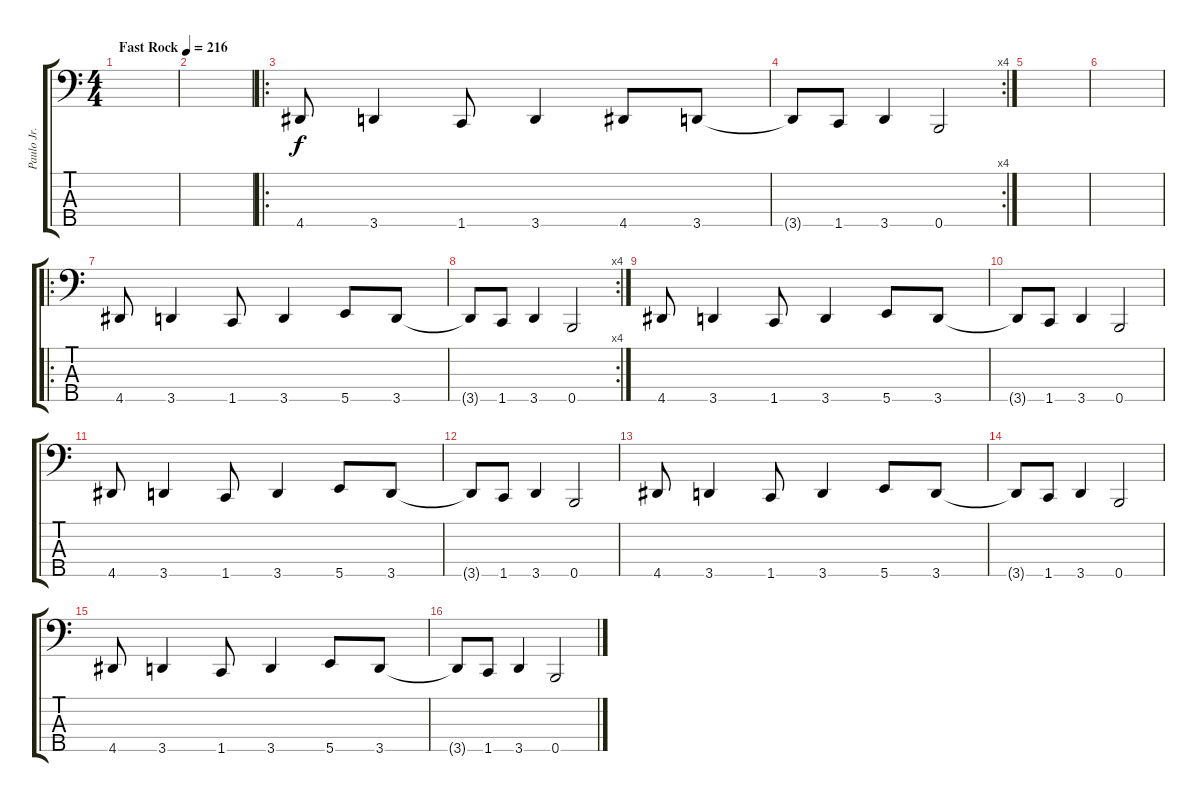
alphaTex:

\track ("Paulo Jr." "Paulo Jr.") {instrument electricbasspick}
\staff {score tabs}
\tuning (G2 D2 A1 E1 B0) {hide}
\ts (4 4)
\tempo (216 "Fast Rock")
\clef f4
\ks c
|
|
\ro
4.5.8 3.5.4 1.5.8 3.5.4 4.5.8 3.5.8 |
\rc 4
3.5{t}.8 1.5.8 3.5.4 0.5.2 |
|
|
\ro
4.5.8 3.5.4 1.5.8 3.5.4 5.5.8 3.5.8 |
\rc 4
3.5{t}.8 1.5.8 3.5.4 0.5.2 |
4.5.8 3.5.4 1.5.8 3.5.4 5.5.8 3.5.8 |
3.5{t}.8 1.5.8 3.5.4 0.5.2 |
4.5.8 3.5.4 1.5.8 3.5.4 5.5.8 3.5.8 |
3.5{t}.8 1.5.8 3.5.4 0.5.2 |
4.5.8 3.5.4 1.5.8 3.5.4 5.5.8 3.5.8 |
3.5{t}.8 1.5.8 3.5.4 0.5.2 |
4.5.8 3.5.4 1.5.8 3.5.4 5.5.8 3.5.8 |
3.5{t}.8 1.5.8 3.5.4 0.5.2
